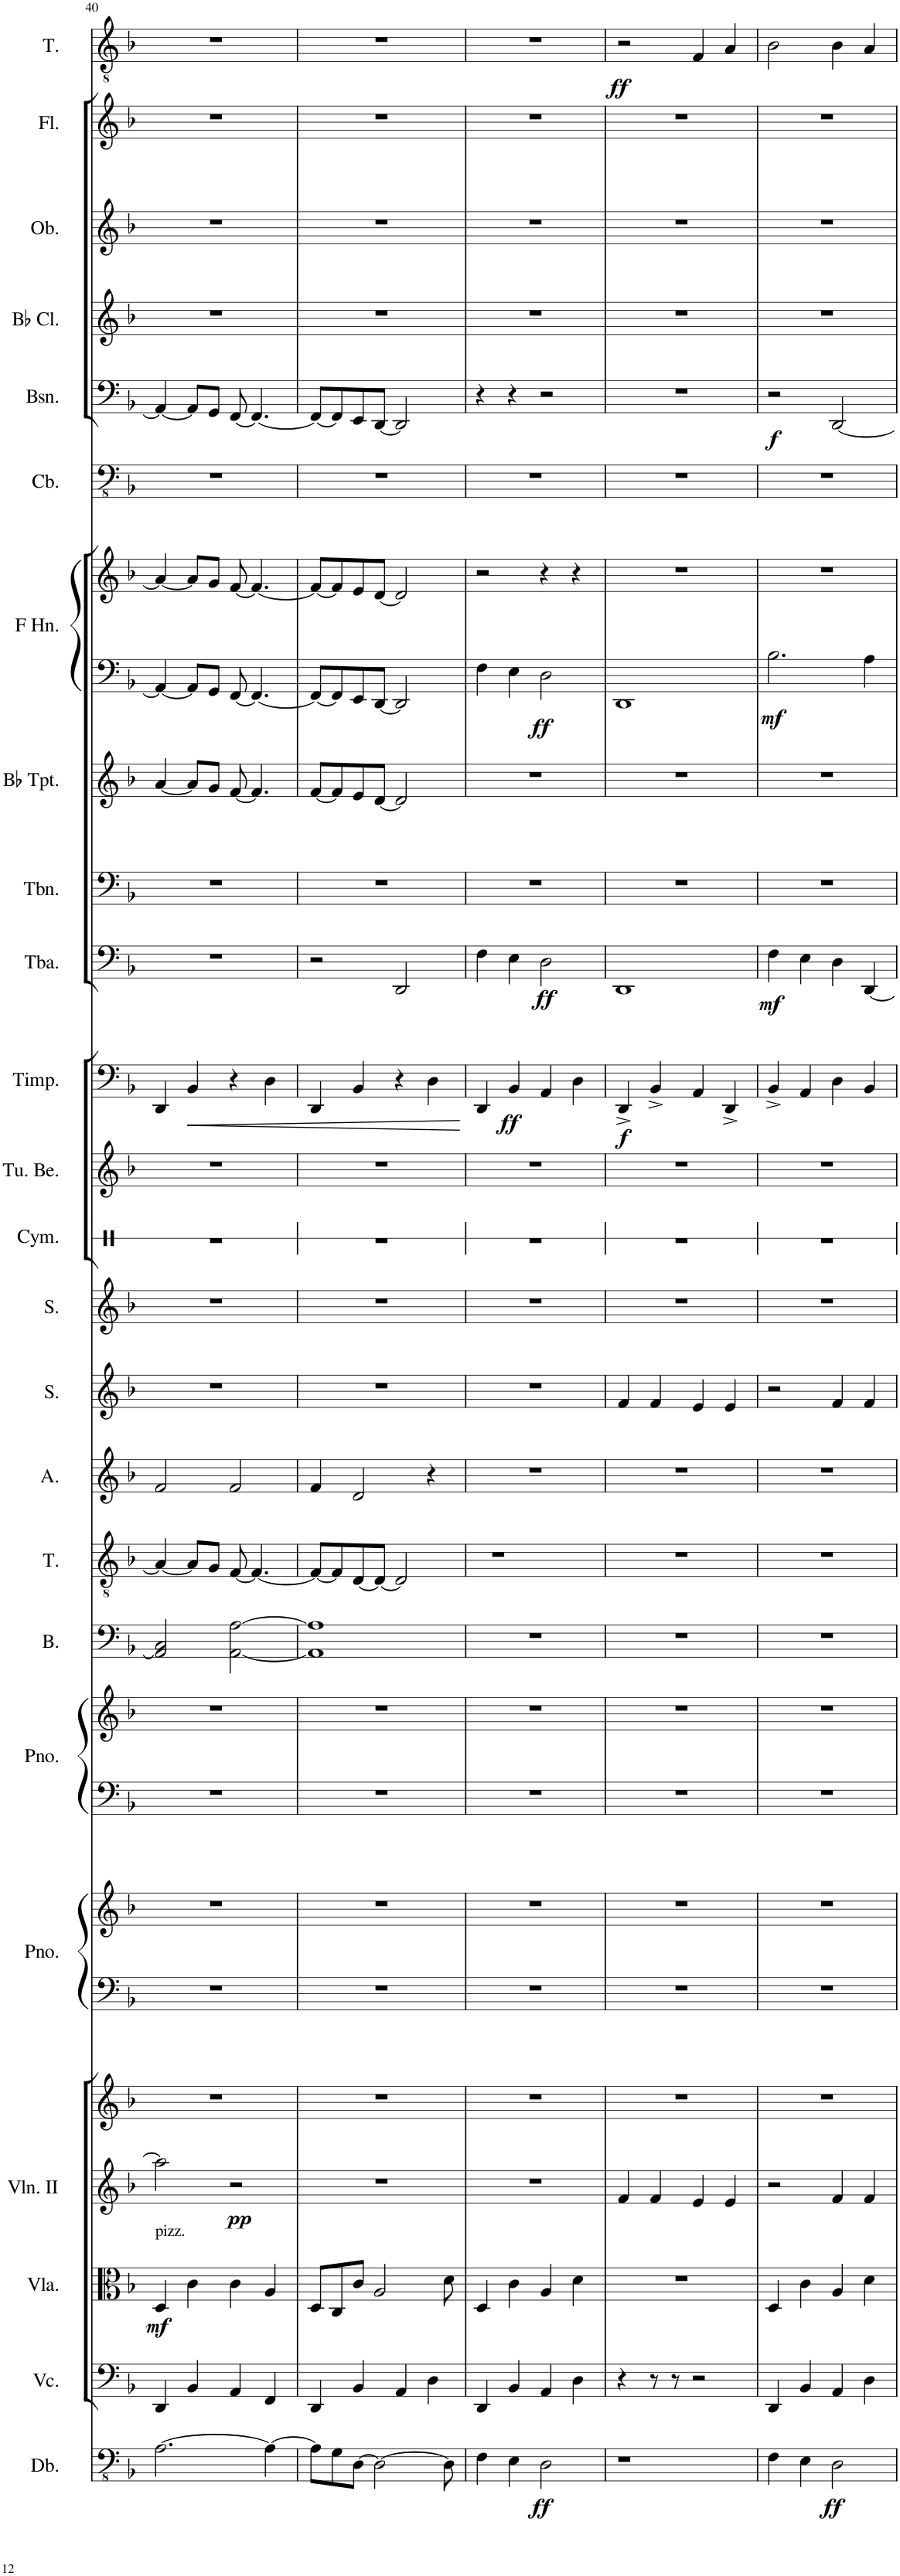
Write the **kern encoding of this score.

**kern	**dynam	**kern	**kern	**dynam	**kern	**dynam	**kern	**kern	**kern	**kern	**kern	**kern	**kern	**kern	**kern	**kern	**kern	**kern	**kern	**dynam	**kern	**dynam	**kern	**kern	**kern	**kern	**dynam	**kern	**kern	**dynam	**kern	**kern	**kern	**kern	**dynam
*part25	*part25	*part24	*part23	*part23	*part22	*part22	*part21	*part20	*part20	*part19	*part19	*part18	*part17	*part16	*part15	*part14	*part13	*part12	*part11	*part11	*part10	*part10	*part9	*part8	*part7	*part7	*part7	*part6	*part5	*part5	*part4	*part3	*part2	*part1	*part1
*staff28	*staff28	*staff27	*staff26	*staff26	*staff25	*staff25	*staff24	*staff23	*staff22	*staff21	*staff20	*staff19	*staff18	*staff17	*staff16	*staff15	*staff14	*staff13	*staff12	*staff12	*staff11	*staff11	*staff10	*staff9	*staff8	*staff7	*staff7/8	*staff6	*staff5	*staff5	*staff4	*staff3	*staff2	*staff1	*staff1
*I"Double Bass	*	*I"Violoncellos	*I"Violas	*	*I"Violins II	*	*I"Violins I	*I"Piano	*	*I"Piano	*	*I"Bass	*I"Tenor	*I"Alto	*I"Soprano	*I"Soprano	*I"Cymbal	*I"Tubular Bells	*I"Timpani	*	*I"Tuba	*	*I"Trombone	*I"Trumpets in Bb	*I"Horns in F	*	*	*I"Contrabasses	*I"Bassoons	*	*I"Clarinets in Bb	*I"Oboes	*I"Flutes	*I"Tenor	*
*I'Db.	*	*I'Vc.	*I'Vla.	*	*I'Vln. II	*	*	*I'Pno.	*	*I'Pno.	*	*I'B.	*I'T.	*I'A.	*I'S.	*I'S.	*I'Cym.	*I'Tu. Be.	*I'Timp.	*	*I'Tba.	*	*I'Tbn.	*	*	*	*	*I'Cb.	*I'Bsn.	*	*	*I'Ob.	*I'Fl.	*I'T.	*
!!LO:PB:g=z
*clefFv4	*	*clefF4	*clefC3	*	*clefG2	*	*clefG2	*clefF4	*clefG2	*clefF4	*clefG2	*clefF4	*clefGv2	*clefG2	*clefG2	*clefG2	*clefX	*clefG2	*clefF4	*	*clefF4	*	*clefF4	*clefG2	*clefF4	*clefG2	*	*clefFv4	*clefF4	*	*clefG2	*clefG2	*clefG2	*clefGv2	*
*ITrd7c12	*	*	*	*	*	*	*	*	*	*	*	*	*	*	*	*	*	*	*	*	*	*	*	*ITrd1c2	*ITrd4c7	*ITrd4c7	*	*ITrd7c12	*	*	*ITrd1c2	*	*	*	*
*k[b-]	*	*k[b-]	*k[b-]	*	*k[b-]	*	*k[b-]	*k[b-]	*k[b-]	*k[b-]	*k[b-]	*k[b-]	*k[b-]	*k[b-]	*k[b-]	*k[b-]	*k[]	*k[b-]	*k[b-]	*	*k[b-]	*	*k[b-]	*k[b-]	*k[b-]	*k[b-]	*	*k[b-]	*k[b-]	*	*k[b-]	*k[b-]	*k[b-]	*k[b-]	*
*M4/4	*	*M4/4	*M4/4	*	*M4/4	*	*M4/4	*M4/4	*M4/4	*M4/4	*M4/4	*M4/4	*M4/4	*M4/4	*M4/4	*M4/4	*M4/4	*M4/4	*M4/4	*	*M4/4	*	*M4/4	*M4/4	*M4/4	*M4/4	*	*M4/4	*M4/4	*	*M4/4	*M4/4	*M4/4	*M4/4	*
=40	=40	=40	=40	=40	=40	=40	=40	=40	=40	=40	=40	=40	=40	=40	=40	=40	=40	=40	=40	=40	=40	=40	=40	=40	=40	=40	=40	=40	=40	=40	=40	=40	=40	=40	=40
!	!	!	!LO:TX:a:t=pizz.	!	!	!	!	!	!	!	!	!	!	!	!	!	!	!	!	!	!	!	!	!	!	!	!	!	!	!	!	!	!	!	!
!	!	!	!	!LO:DY:b	!	!	!	!	!	!	!	!	!	!	!	!	!	!	!	!	!	!	!	!	!	!	!	!	!	!	!	!	!	!	!
[2.AA\	.	4DD/	4D/	mf	2aa\]	.	1r	1r	1r	1r	1r	2AA/] 2C/	4A/_	2f/	1r	1r	1r	1r	4DD/	.	1r	.	1r	[4a/	4AA/_	4a/_	.	1r	4AA/_	.	1r	1r	1r	1r	.
!	!	!	!	!	!	!	!	!	!	!	!	!	!	!	!	!	!	!	!	!LO:HP:b	!	!	!	!	!	!	!	!	!	!	!	!	!	!	!
.	.	4BB-/	4c\	.	.	.	.	.	.	.	.	.	8A/L]	.	.	.	.	.	4BB-/	<	.	.	.	8a/L]	8AA/L]	8a/L]	.	.	8AA/L]	.	.	.	.	.	.
.	.	.	.	.	.	.	.	.	.	.	.	.	8G/J	.	.	.	.	.	.	.	.	.	.	8g/J	8GG/J	8g/J	.	.	8GG/J	.	.	.	.	.	.
!	!	!	!	!	!	!LO:DY:b	!	!	!	!	!	!	!	!	!	!	!	!	!	!	!	!	!	!	!	!	!	!	!	!	!	!	!	!	!
.	.	4AA/	4c\	.	2r	pp	.	.	.	.	.	[2AA\ [2A\	[8F/	2f/	.	.	.	.	4r	.	.	.	.	[8f/	[8FF/	[8f/	.	.	[8FF/	.	.	.	.	.	.
.	.	.	.	.	.	.	.	.	.	.	.	.	4.F/_	.	.	.	.	.	.	.	.	.	.	4.f/]	4.FF/_	4.f/_	.	.	4.FF/_	.	.	.	.	.	.
4AA\_	.	4FF/	4A/	.	.	.	.	.	.	.	.	.	.	.	.	.	.	.	4D\	.	.	.	.	.	.	.	.	.	.	.	.	.	.	.	.
.	.	.	.	.	.	.	.	.	.	.	.	.	.	.	.	.	.	.	.	[	.	.	.	.	.	.	.	.	.	.	.	.	.	.	.
=41	=41	=41	=41	=41	=41	=41	=41	=41	=41	=41	=41	=41	=41	=41	=41	=41	=41	=41	=41	=41	=41	=41	=41	=41	=41	=41	=41	=41	=41	=41	=41	=41	=41	=41	=41
8AA\L]	.	4DD/	8D/L	.	1r	.	1r	1r	1r	1r	1r	1AA] 1A]	8F/L_	4f/	1r	1r	1r	1r	4DD/	.	2r	.	1r	[8f/L	8FF/L_	8f/L_	.	1r	8FF/L_	.	1r	1r	1r	1r	.
8GG\	.	.	8C/	.	.	.	.	.	.	.	.	.	8F/]	.	.	.	.	.	.	.	.	.	.	8f/]	8FF/]	8f/]	.	.	8FF/]	.	.	.	.	.	.
[8DD\J	.	4BB-/	8c/J	.	.	.	.	.	.	.	.	.	[8D/	2d/	.	.	.	.	4BB-/	.	.	.	.	8e/	8EE/	8e/	.	.	8EE/	.	.	.	.	.	.
2DD\_	.	.	2A/	.	.	.	.	.	.	.	.	.	8D/J_	.	.	.	.	.	.	.	.	.	.	[8d/J	[8DD/J	[8d/J	.	.	[8DD/J	.	.	.	.	.	.
.	.	4AA/	.	.	.	.	.	.	.	.	.	.	2D/]	.	.	.	.	.	4r	.	2DD/	.	.	2d/]	2DD/]	2d/]	.	.	2DD/]	.	.	.	.	.	.
.	.	4D\	.	.	.	.	.	.	.	.	.	.	.	4r	.	.	.	.	4D\	.	.	.	.	.	.	.	.	.	.	.	.	.	.	.	.
8DD\]	.	.	8d\	.	.	.	.	.	.	.	.	.	.	.	.	.	.	.	.	.	.	.	.	.	.	.	.	.	.	.	.	.	.	.	.
=42	=42	=42	=42	=42	=42	=42	=42	=42	=42	=42	=42	=42	=42	=42	=42	=42	=42	=42	=42	=42	=42	=42	=42	=42	=42	=42	=42	=42	=42	=42	=42	=42	=42	=42	=42
4FF\	.	4DD/	4D/	.	1r	.	1r	1r	1r	1r	1r	1r	1r	1r	1r	1r	1r	1r	4DD/	.	4F\	.	1r	1r	4F\	2r	.	1r	4r	.	1r	1r	1r	1r	.
!	!	!	!	!	!	!	!	!	!	!	!	!	!	!	!	!	!	!	!	!LO:DY:b	!	!	!	!	!	!	!	!	!	!	!	!	!	!	!
4EE\	.	4BB-/	4c\	.	.	.	.	.	.	.	.	.	.	.	.	.	.	.	4BB-/	ff	4E\	.	.	.	4E\	.	.	.	4r	.	.	.	.	.	.
!	!LO:DY:b	!	!	!	!	!	!	!	!	!	!	!	!	!	!	!	!	!	!	!	!	!LO:DY:b	!	!	!	!	!LO:DY:b=2	!	!	!	!	!	!	!	!
2DD\	ff	4AA/	4A/	.	.	.	.	.	.	.	.	.	.	.	.	.	.	.	4AA/	.	2D\	ff	.	.	2D\	4r	ff	.	2r	.	.	.	.	.	.
.	.	4D\	4d\	.	.	.	.	.	.	.	.	.	.	.	.	.	.	.	4D\	.	.	.	.	.	.	4r	.	.	.	.	.	.	.	.	.
=43	=43	=43	=43	=43	=43	=43	=43	=43	=43	=43	=43	=43	=43	=43	=43	=43	=43	=43	=43	=43	=43	=43	=43	=43	=43	=43	=43	=43	=43	=43	=43	=43	=43	=43	=43
!	!	!	!	!	!	!	!	!	!	!	!	!	!	!	!	!	!	!	!	!LO:DY:b	!	!	!	!	!	!	!	!	!	!	!	!	!	!	!LO:DY:b
1r	.	4r	1r	.	4f/	.	1r	1r	1r	1r	1r	1r	1r	1r	4f/	1r	1r	1r	4DD^/	f	1DD	.	1r	1r	1DD	1r	.	1r	1r	.	1r	1r	1r	2r	ff
.	.	8r	.	.	4f/	.	.	.	.	.	.	.	.	.	4f/	.	.	.	4BB-^/	.	.	.	.	.	.	.	.	.	.	.	.	.	.	.	.
.	.	8r	.	.	.	.	.	.	.	.	.	.	.	.	.	.	.	.	.	.	.	.	.	.	.	.	.	.	.	.	.	.	.	.	.
.	.	2r	.	.	4e/	.	.	.	.	.	.	.	.	.	4e/	.	.	.	4AA/	.	.	.	.	.	.	.	.	.	.	.	.	.	.	4F/	.
.	.	.	.	.	4e/	.	.	.	.	.	.	.	.	.	4e/	.	.	.	4DD^/	.	.	.	.	.	.	.	.	.	.	.	.	.	.	4A/	.
=44	=44	=44	=44	=44	=44	=44	=44	=44	=44	=44	=44	=44	=44	=44	=44	=44	=44	=44	=44	=44	=44	=44	=44	=44	=44	=44	=44	=44	=44	=44	=44	=44	=44	=44	=44
!	!	!	!	!	!	!	!	!	!	!	!	!	!	!	!	!	!	!	!	!	!	!LO:DY:b	!	!	!	!	!LO:DY:b=2	!	!	!LO:DY:b	!	!	!	!	!
4FF\	.	4DD/	4D/	.	2r	.	1r	1r	1r	1r	1r	1r	1r	1r	2r	1r	1r	1r	4BB-^/	.	4F\	mf	1r	1r	2.B-\	1r	mf	1r	2r	f	1r	1r	1r	2B-\	.
4EE\	.	4BB-/	4c\	.	.	.	.	.	.	.	.	.	.	.	.	.	.	.	4AA/	.	4E\	.	.	.	.	.	.	.	.	.	.	.	.	.	.
!	!LO:DY:b	!	!	!	!	!	!	!	!	!	!	!	!	!	!	!	!	!	!	!	!	!	!	!	!	!	!	!	!	!	!	!	!	!	!
2DD\	ff	4AA/	4A/	.	4f/	.	.	.	.	.	.	.	.	.	4f/	.	.	.	4D\	.	4D\	.	.	.	.	.	.	.	[2DD/	.	.	.	.	4B-\	.
.	.	4D\	4d\	.	4f/	.	.	.	.	.	.	.	.	.	4f/	.	.	.	4BB-/	.	[4DD/	.	.	.	4A\	.	.	.	.	.	.	.	.	4A/	.
=	=	=	=	=	=	=	=	=	=	=	=	=	=	=	=	=	=	=	=	=	=	=	=	=	=	=	=	=	=	=	=	=	=	=	=
*-	*-	*-	*-	*-	*-	*-	*-	*-	*-	*-	*-	*-	*-	*-	*-	*-	*-	*-	*-	*-	*-	*-	*-	*-	*-	*-	*-	*-	*-	*-	*-	*-	*-	*-	*-
